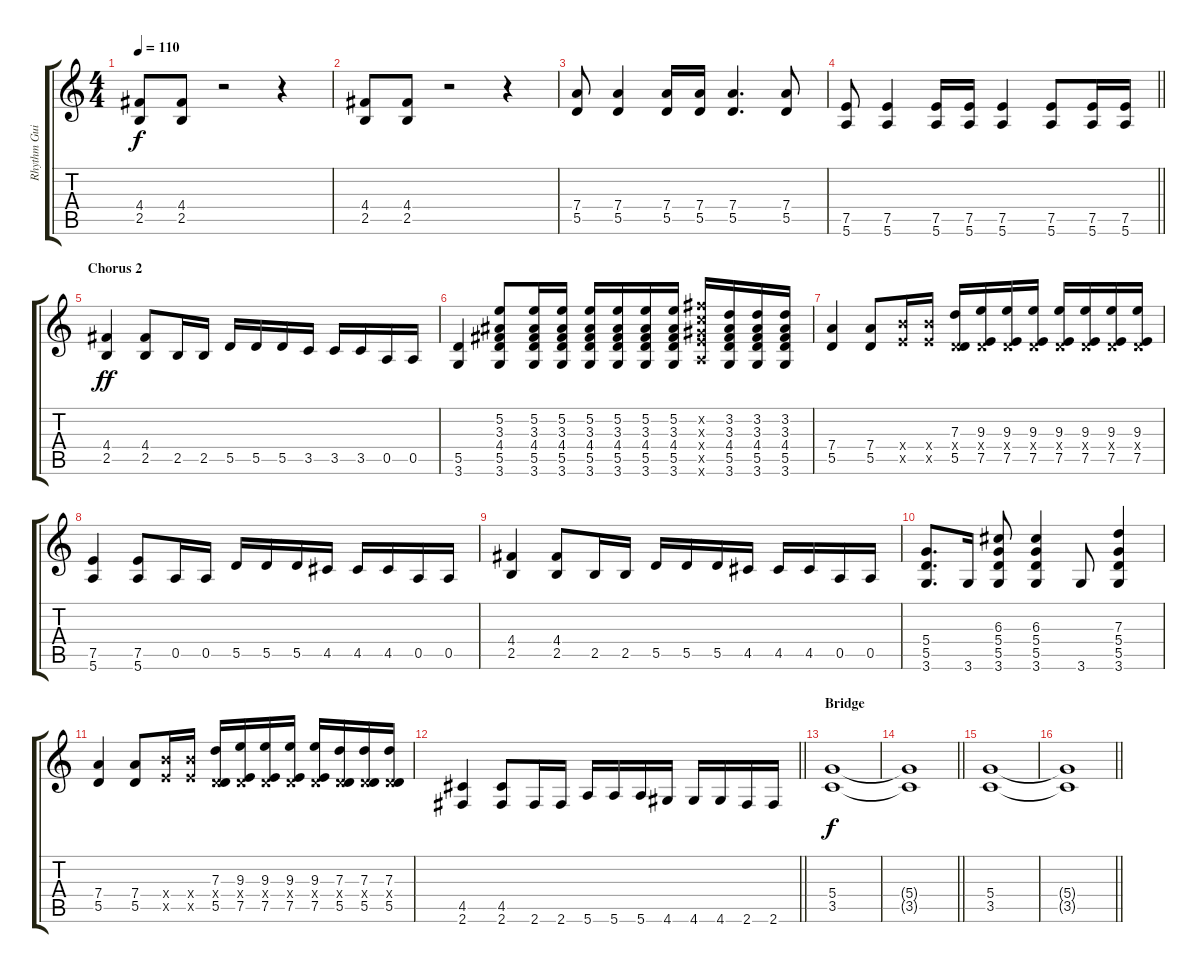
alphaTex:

\track ("Rhythm Guitar" "Rhythm Gui") {instrument distortionguitar}
\staff {score tabs}
\tuning (E4 B3 G3 D3 A2 E2) {hide}
\ts (4 4)
\tempo 110
\clef g2
\ks c
(4.4 2.5).8{dy f} (4.4 2.5).8 r.2 r.4 |
(4.4 2.5).8 (4.4 2.5).8 r.2 r.4 |
(7.4 5.5).8 (7.4 5.5).4 (7.4 5.5).16 (7.4 5.5).16 (7.4 5.5).4{d} (7.4 5.5).8 |
\barLineRight lightlight
(7.5 5.6).8 (7.5 5.6).4 (7.5 5.6).16 (7.5 5.6).16 (7.5 5.6).4 (7.5 5.6).8 (7.5 5.6).16 (7.5 5.6).16 |
\section ("" "Chorus 2")
(4.4 2.5).4{dy ff} (4.4 2.5).8 2.5.16 2.5.16 5.5.16 5.5.16 5.5.16 3.5.16 3.5.16 3.5.16 0.5.16 0.5.16 |
(5.5 3.6).4 (5.2 3.3 4.4 5.5 3.6).8 (5.2 3.3 4.4 5.5 3.6).16 (5.2 3.3 4.4 5.5 3.6).16 (5.2 3.3 4.4 5.5 3.6).16 (5.2 3.3 4.4 5.5 3.6).16 (5.2 3.3 4.4 5.5 3.6).16 (5.2 3.3 4.4 5.5 3.6).16 (7.2{x} 5.3{x} 6.4{x} 7.5{x} 5.6{x}).16 (3.2 3.3 4.4 5.5 3.6).16 (3.2 3.3 4.4 5.5 3.6).16 (3.2 3.3 4.4 5.5 3.6).16 |
(7.4 5.5).4 (7.4 5.5).8 (9.4{x} 7.5{x}).16 (9.4{x} 7.5{x}).16 (7.3 0.4{x} 5.5).16 (9.3 0.4{x} 7.5).16 (9.3 0.4{x} 7.5).16 (9.3 0.4{x} 7.5).16 (9.3 0.4{x} 7.5).16 (9.3 0.4{x} 7.5).16 (9.3 0.4{x} 7.5).16 (9.3 0.4{x} 7.5).16 |
(7.5 5.6).4 (7.5 5.6).8 0.5.16 0.5.16 5.5.16 5.5.16 5.5.16 4.5.16 4.5.16 4.5.16 0.5.16 0.5.16 |
(4.4 2.5).4 (4.4 2.5).8 2.5.16 2.5.16 5.5.16 5.5.16 5.5.16 4.5.16 4.5.16 4.5.16 0.5.16 0.5.16 |
(5.4 5.5 3.6).8{d} 3.6.16 (6.3 5.4 5.5 3.6).8 (6.3 5.4 5.5 3.6).4 3.6.8 (7.3 5.4 5.5 3.6).4 |
(7.4 5.5).4 (7.4 5.5).8 (9.4{x} 7.5{x}).16 (9.4{x} 7.5{x}).16 (7.3 0.4{x} 5.5).16 (9.3 0.4{x} 7.5).16 (9.3 0.4{x} 7.5).16 (9.3 0.4{x} 7.5).16 (9.3 0.4{x} 7.5).16 (7.3 0.4{x} 5.5).16 (7.3 0.4{x} 5.5).16 (7.3 0.4{x} 5.5).16 |
\barLineRight lightlight
(4.5 2.6).4 (4.5 2.6).8 2.6.16 2.6.16 5.6.16 5.6.16 5.6.16 4.6.16 4.6.16 4.6.16 2.6.16 2.6.16 |
\section ("" "Bridge")
(5.4 3.5).1{dy f} |
\barLineRight lightlight
(5.4{t} 3.5{t}).1 |
(5.4 3.5).1 |
\barLineRight lightlight
(5.4{t} 3.5{t}).1
